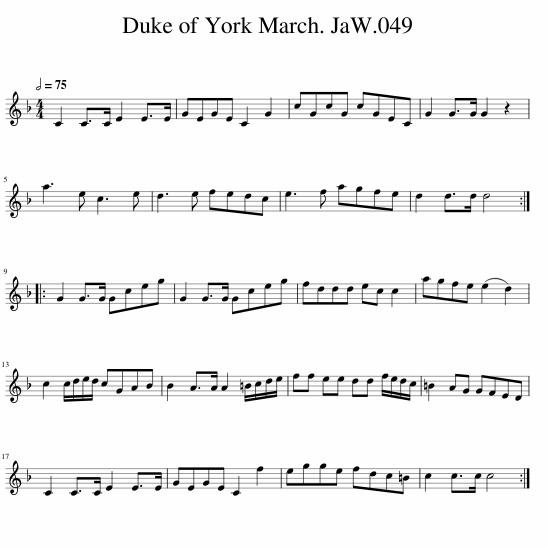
X:1
L:1/8
Q:1/2=75
M:4/4
I:linebreak $
K:F
V:1 treble
V:1
 C2 C>C E2 E>E | GEGE C2 G2 | cGcG cGEC | G2 G>G G2 z2 |$ a3 e c3 e | %5
 d3 e fedc | e3 f agfe | d2 d>d d4 ::$ G2 G>G Gceg | G2 G>G Gceg | %10
 fddd ec c2 | agfe (e2 d2) |$ c2 c/d/e/d/ cGAB | B2 A>A A2 =B/c/d/e/ | ff ee dd f/e/d/c/ | %15
 =B2 AG GFED |$ C2 C>C E2 E>E | GEGE C2 f2 | egge fdc=B | c2 c>c c4 :| %20
